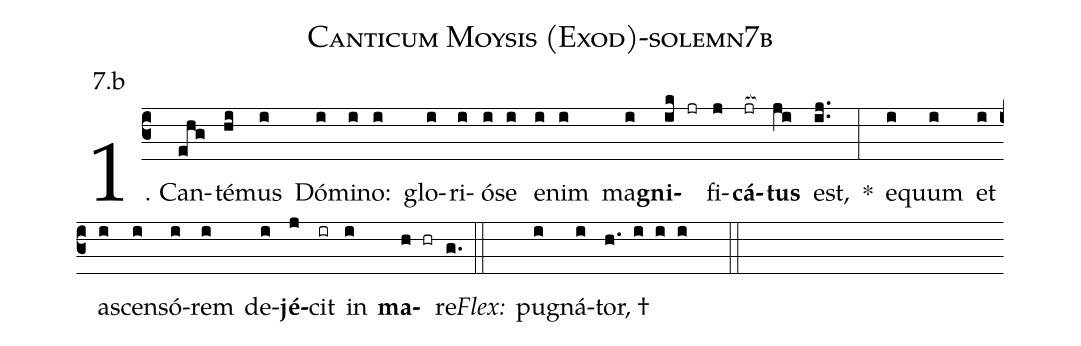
name: Canticum Moysis (Exod)-solemn7b;
annotation: 7.b;
%%
(c3)1. Can(ehg)té(hi)mus(i) Dó(i)mi(i)no:(i) glo(i)ri(i)ó(i)se(i) e(i)nim(i) ma(i)<b>gni</b>(ik jr)fi(j)<b>cá</b>(jr[ocb:1{])<b>tus</b>(ji[ocb:0}]) est,(ij..) *(:) e(i)quum(i) et(i) a(i)scen(i)só(i)rem(i) de(i)<b>jé</b>(j)cit(ir) in(i) <b>ma</b>(h hr)re.(g.) (::)
<i>Flex:</i>()  pu(i)gná(i)tor, †(h. i i i  ::)
